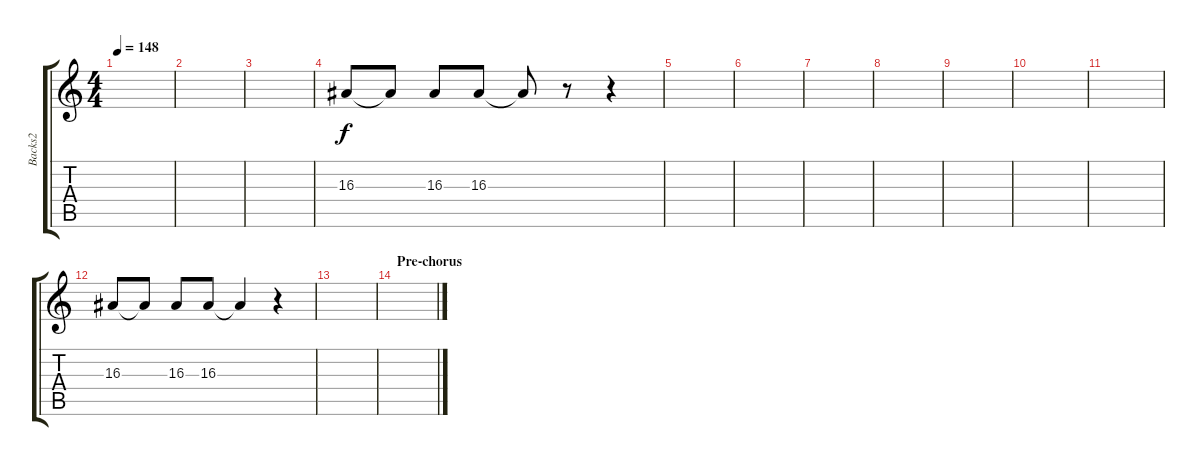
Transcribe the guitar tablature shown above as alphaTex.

\track ("Backs2" "Backs2") {instrument tenorsax}
\staff {score tabs}
\tuning (Eb4 Bb3 Gb3 Db3 Ab2 Eb2) {hide}
\ts (4 4)
\tempo 148
\clef g2
\ks c
|
|
|
16.3.8 16.3{t}.8 16.3.8 16.3.8 16.3{t}.8 r.8 r.4 |
|
|
|
|
|
|
|
16.3.8 16.3{t}.8 16.3.8 16.3.8 16.3{t}.4 r.4 |
|
\section ("" "Pre-chorus")
